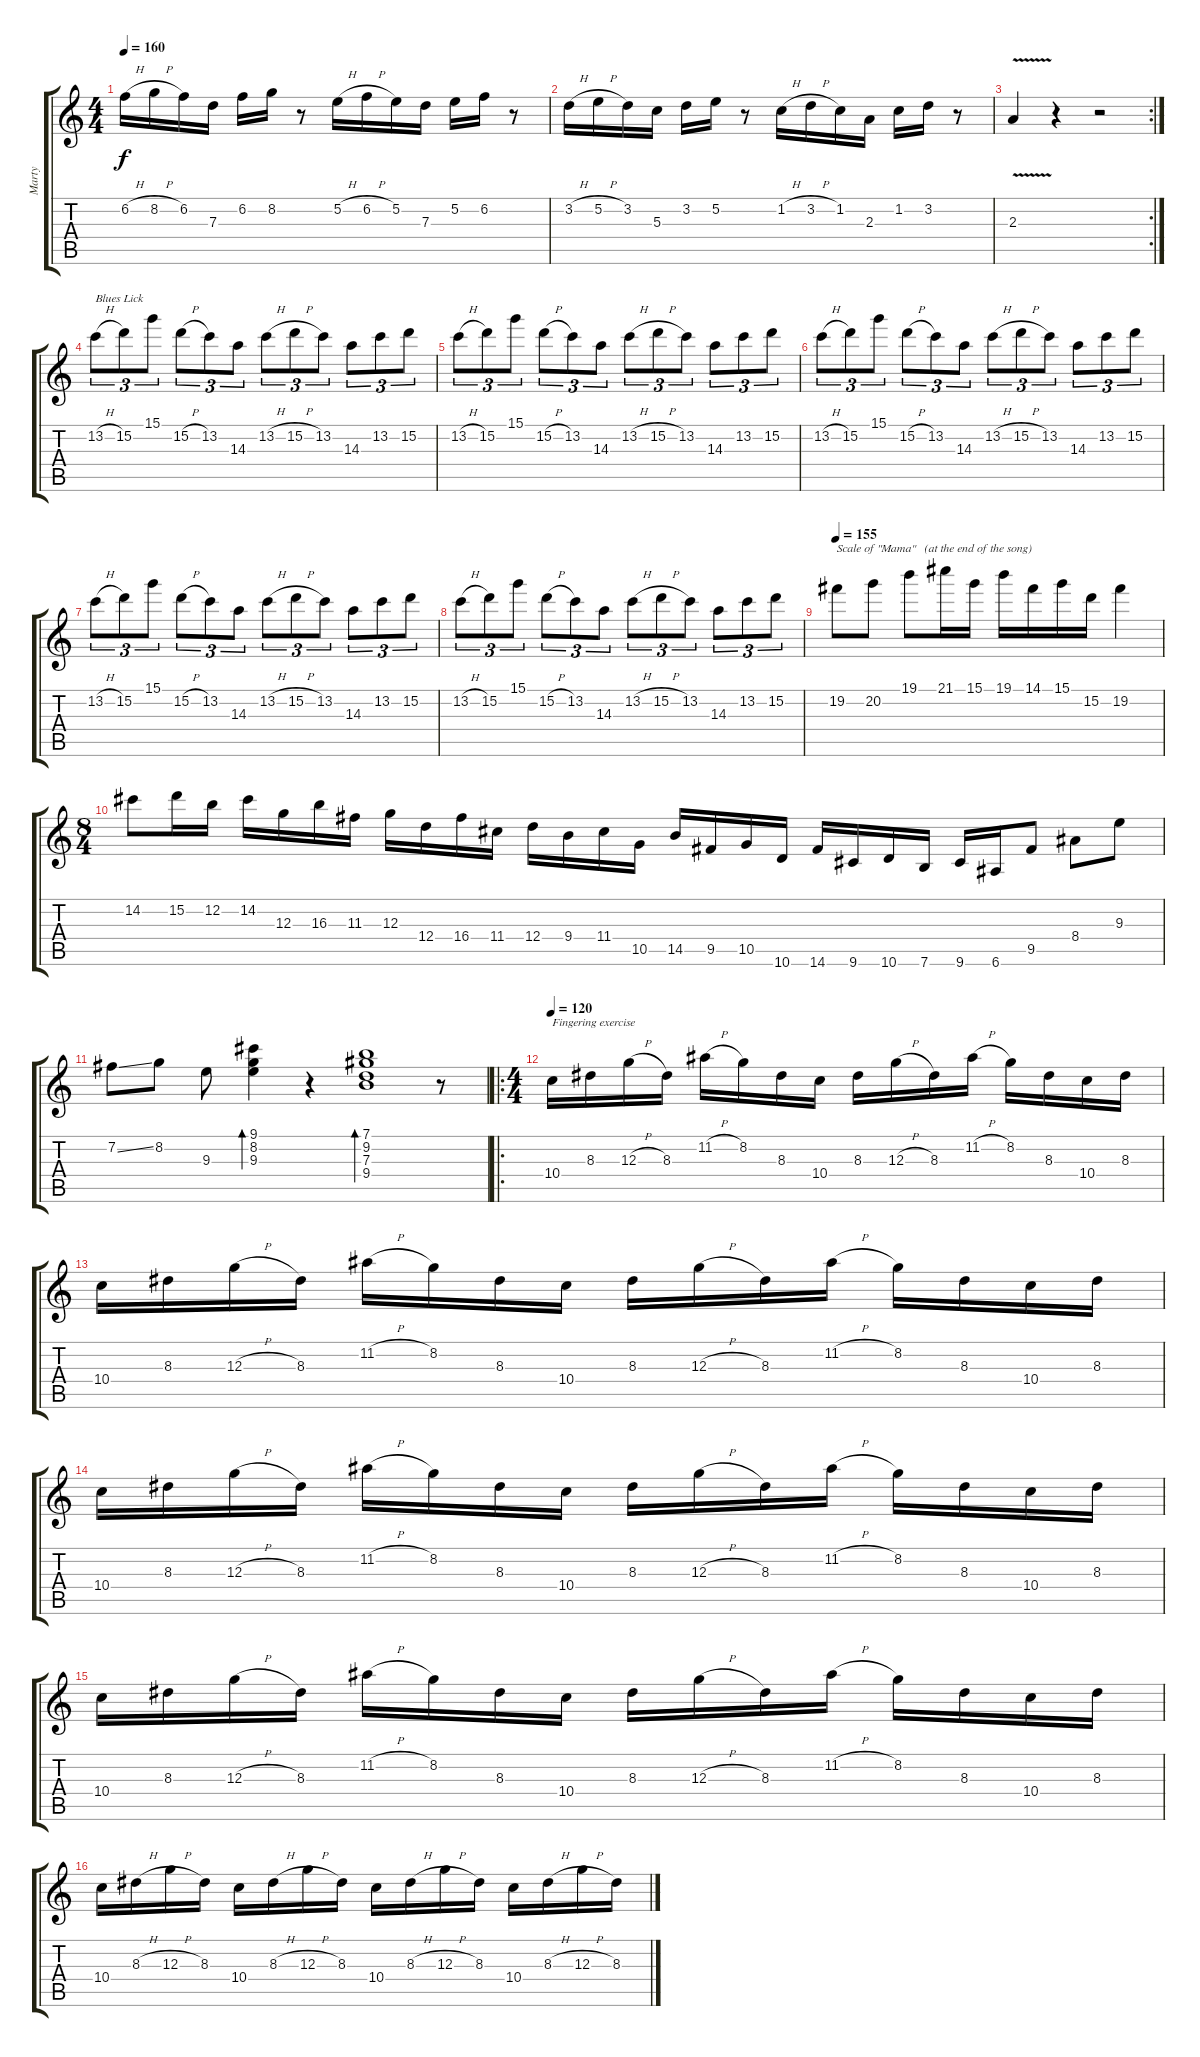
\track ("Marty" "Marty") {instrument distortionguitar}
\staff {score tabs}
\tuning (E4 B3 G3 D3 A2 E2) {hide}
\ts (4 4)
\tempo 160
\clef g2
\ks c
6.2{h}.16{dy f} 8.2{h}.16 6.2.16 7.3.16 6.2.16 8.2.16 r.8 5.2{h}.16 6.2{h}.16 5.2.16 7.3.16 5.2.16 6.2.16 r.8 |
3.2{h}.16 5.2{h}.16 3.2.16 5.3.16 3.2.16 5.2.16 r.8 1.2{h}.16 3.2{h}.16 1.2.16 2.3.16 1.2.16 3.2.16 r.8 |
\rc 2
2.3{v}.4 r.4 r.2 |
13.2{h}.8{tu (3 2) txt "Blues Lick"} 15.2.8{tu (3 2)} 15.1.8{tu (3 2)} 15.2{h}.8{tu (3 2)} 13.2.8{tu (3 2)} 14.3.8{tu (3 2)} 13.2{h}.8{tu (3 2)} 15.2{h}.8{tu (3 2)} 13.2.8{tu (3 2)} 14.3.8{tu (3 2)} 13.2.8{tu (3 2)} 15.2.8{tu (3 2)} |
13.2{h}.8{tu (3 2)} 15.2.8{tu (3 2)} 15.1.8{tu (3 2)} 15.2{h}.8{tu (3 2)} 13.2.8{tu (3 2)} 14.3.8{tu (3 2)} 13.2{h}.8{tu (3 2)} 15.2{h}.8{tu (3 2)} 13.2.8{tu (3 2)} 14.3.8{tu (3 2)} 13.2.8{tu (3 2)} 15.2.8{tu (3 2)} |
13.2{h}.8{tu (3 2)} 15.2.8{tu (3 2)} 15.1.8{tu (3 2)} 15.2{h}.8{tu (3 2)} 13.2.8{tu (3 2)} 14.3.8{tu (3 2)} 13.2{h}.8{tu (3 2)} 15.2{h}.8{tu (3 2)} 13.2.8{tu (3 2)} 14.3.8{tu (3 2)} 13.2.8{tu (3 2)} 15.2.8{tu (3 2)} |
13.2{h}.8{tu (3 2)} 15.2.8{tu (3 2)} 15.1.8{tu (3 2)} 15.2{h}.8{tu (3 2)} 13.2.8{tu (3 2)} 14.3.8{tu (3 2)} 13.2{h}.8{tu (3 2)} 15.2{h}.8{tu (3 2)} 13.2.8{tu (3 2)} 14.3.8{tu (3 2)} 13.2.8{tu (3 2)} 15.2.8{tu (3 2)} |
13.2{h}.8{tu (3 2)} 15.2.8{tu (3 2)} 15.1.8{tu (3 2)} 15.2{h}.8{tu (3 2)} 13.2.8{tu (3 2)} 14.3.8{tu (3 2)} 13.2{h}.8{tu (3 2)} 15.2{h}.8{tu (3 2)} 13.2.8{tu (3 2)} 14.3.8{tu (3 2)} 13.2.8{tu (3 2)} 15.2.8{tu (3 2)} |
\tempo 155
19.2.8{txt "Scale of \"Mama\"   (at the end of the song)"} 20.2.8 19.1.8 21.1.16 15.1.16 19.1.16 14.1.16 15.1.16 15.2.16 19.2.4 |
\ts (8 4)
14.2.8 15.2.16 12.2.16 14.2.16 12.3.16 16.3.16 11.3.16 12.3.16 12.4.16 16.4.16 11.4.16 12.4.16 9.4.16 11.4.16 10.5.16 14.5.16 9.5.16 10.5.16 10.6.16 14.6.16 9.6.16 10.6.16 7.6.16 9.6.16 6.6.16 9.5.8 8.4.8 9.3.8 |
7.2{ss}.8 8.2.8 9.3.8 (9.1 8.2 9.3).4{bd 480} r.4 (7.1 9.2 7.3 9.4).1{bd 480} r.8 |
\ro
\ts (4 4)
\tempo 120
10.4.16{txt "Fingering exercise"} 8.3.16 12.3{h}.16 8.3.16 11.2{h}.16 8.2.16 8.3.16 10.4.16 8.3.16 12.3{h}.16 8.3.16 11.2{h}.16 8.2.16 8.3.16 10.4.16 8.3.16 |
10.4.16 8.3.16 12.3{h}.16 8.3.16 11.2{h}.16 8.2.16 8.3.16 10.4.16 8.3.16 12.3{h}.16 8.3.16 11.2{h}.16 8.2.16 8.3.16 10.4.16 8.3.16 |
10.4.16 8.3.16 12.3{h}.16 8.3.16 11.2{h}.16 8.2.16 8.3.16 10.4.16 8.3.16 12.3{h}.16 8.3.16 11.2{h}.16 8.2.16 8.3.16 10.4.16 8.3.16 |
10.4.16 8.3.16 12.3{h}.16 8.3.16 11.2{h}.16 8.2.16 8.3.16 10.4.16 8.3.16 12.3{h}.16 8.3.16 11.2{h}.16 8.2.16 8.3.16 10.4.16 8.3.16 |
10.4.16 8.3{h}.16 12.3{h}.16 8.3.16 10.4.16 8.3{h}.16 12.3{h}.16 8.3.16 10.4.16 8.3{h}.16 12.3{h}.16 8.3.16 10.4.16 8.3{h}.16 12.3{h}.16 8.3.16
